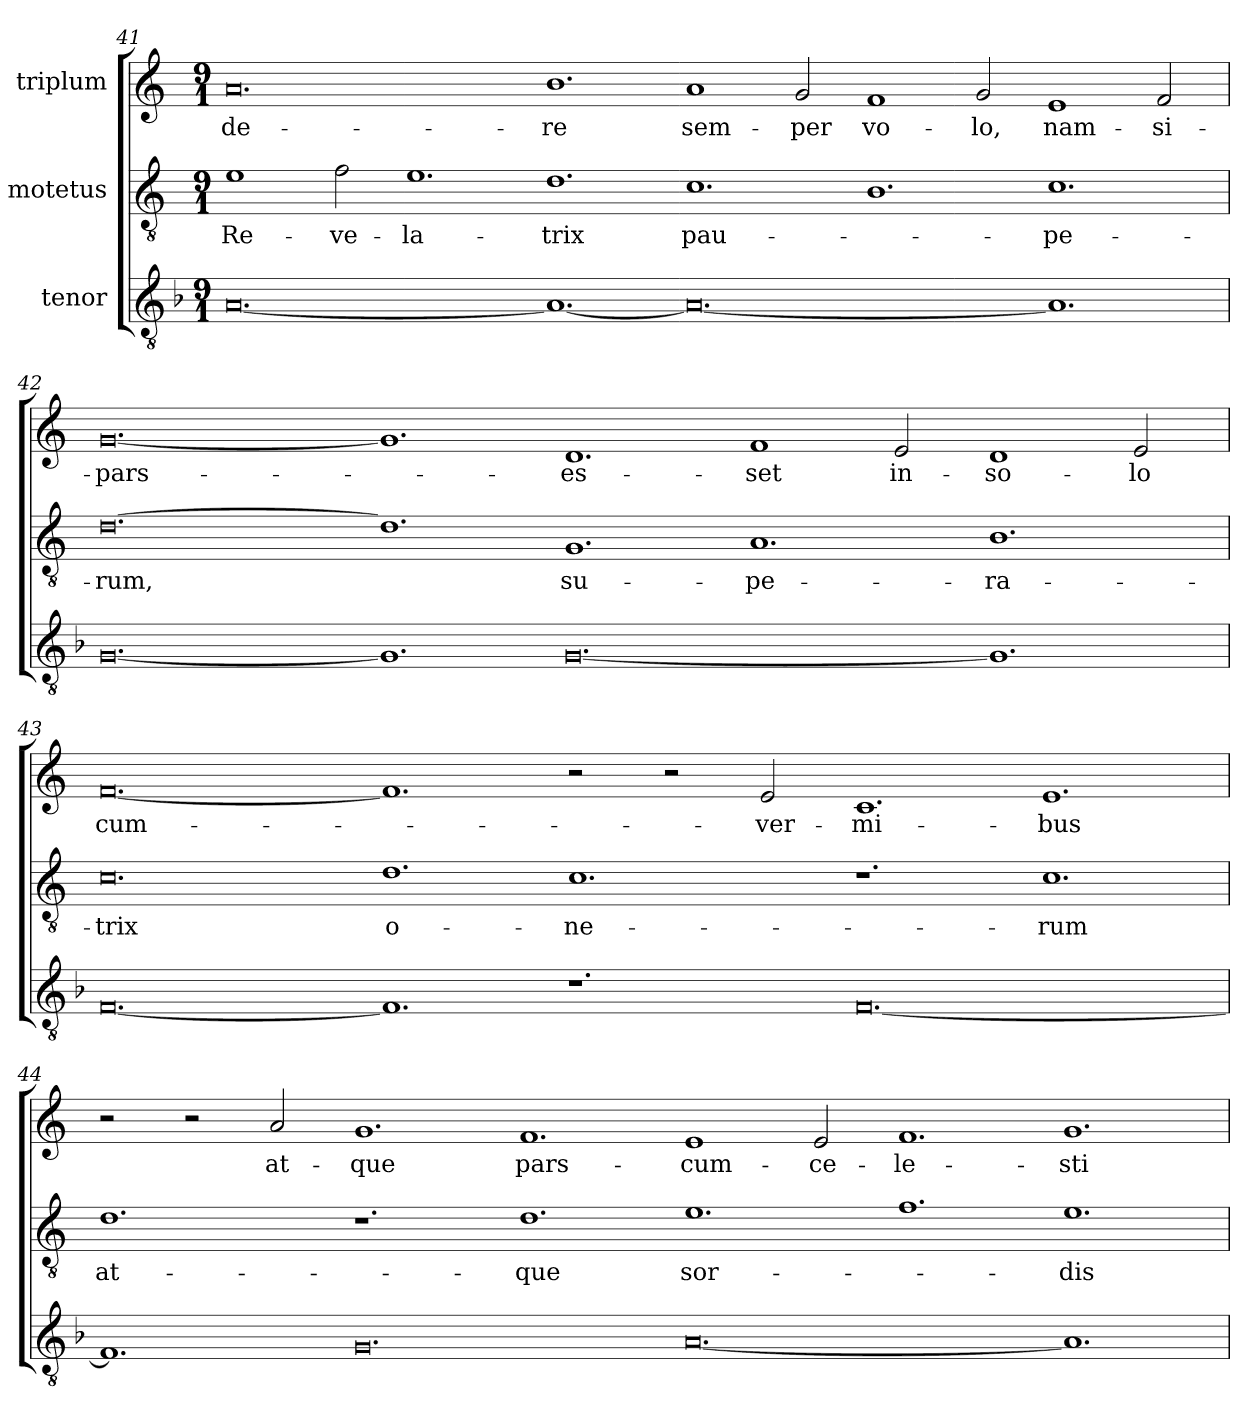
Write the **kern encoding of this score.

**kern	**kern	**text	**kern	**text
*part3	*part2	*part2	*part1	*part1
*staff3	*staff2	*staff2	*staff1	*staff1
*I"tenor	*I"motetus	*	*I"triplum	*
*clefGv2	*clefGv2	*	*clefG2	*
*k[b-]	*k[]	*	*k[]	*
*F:	*C:	*	*C:	*
*M9/1	*M9/1	*	*M9/1	*
=41	=41	=41	=41	=41
[0.A/	1e\	Re-	0.a/	-de-
.	2f\	-ve-	.	.
.	1.e\	-la-	.	.
1.A/_	1.d\	-trix	1.b\	-re
0.A/_	1.c\	pau-	1a/	sem-
.	.	.	2g/	-per
.	1.B\	.	1f/	vo-
.	.	.	2g/	-lo,
1.A/]	1.c\	-pe-	1e/	nam-
.	.	.	2f/	si-
=42	=42	=42	=42	=42
[0.G/	[0.d\	-rum,	[0.g/	pars-
1.G/]	1.d\]	.	1.g/]	.
[0.G/	1.G/	su-	1.d/	es-
.	1.A/	-pe-	1f/	-set
.	.	.	2e/	in-
1.G/]	1.B\	-ra-	1d/	so-
.	.	.	2e/	-lo
=43	=43	=43	=43	=43
[0.F/	0.c\	-trix	[0.f/	cum-
1.F/]	1.d\	o-	1.f/]	.
1.r	1.c\	-ne-	2r	.
.	.	.	2r	.
.	.	.	2e/	ver-
[0.F/	1.r	.	1.c/	-mi-
.	1.c\	-rum	1.e/	-bus
=44	=44	=44	=44	=44
1.F/]	1.d\	at-	2r	.
.	.	.	2r	.
.	.	.	2a/	at-
0.Gi/	1.r	.	1.g/	-que
.	1.d\	-que	1.f/	pars-
[0.A/	1.e\	sor-	1e/	cum-
.	.	.	2e/	ce-
.	1.f\	.	1.f/	-le-
1.A/]	1.e\	-dis	1.g/	-sti-
=	=	=	=	=
*-	*-	*-	*-	*-
